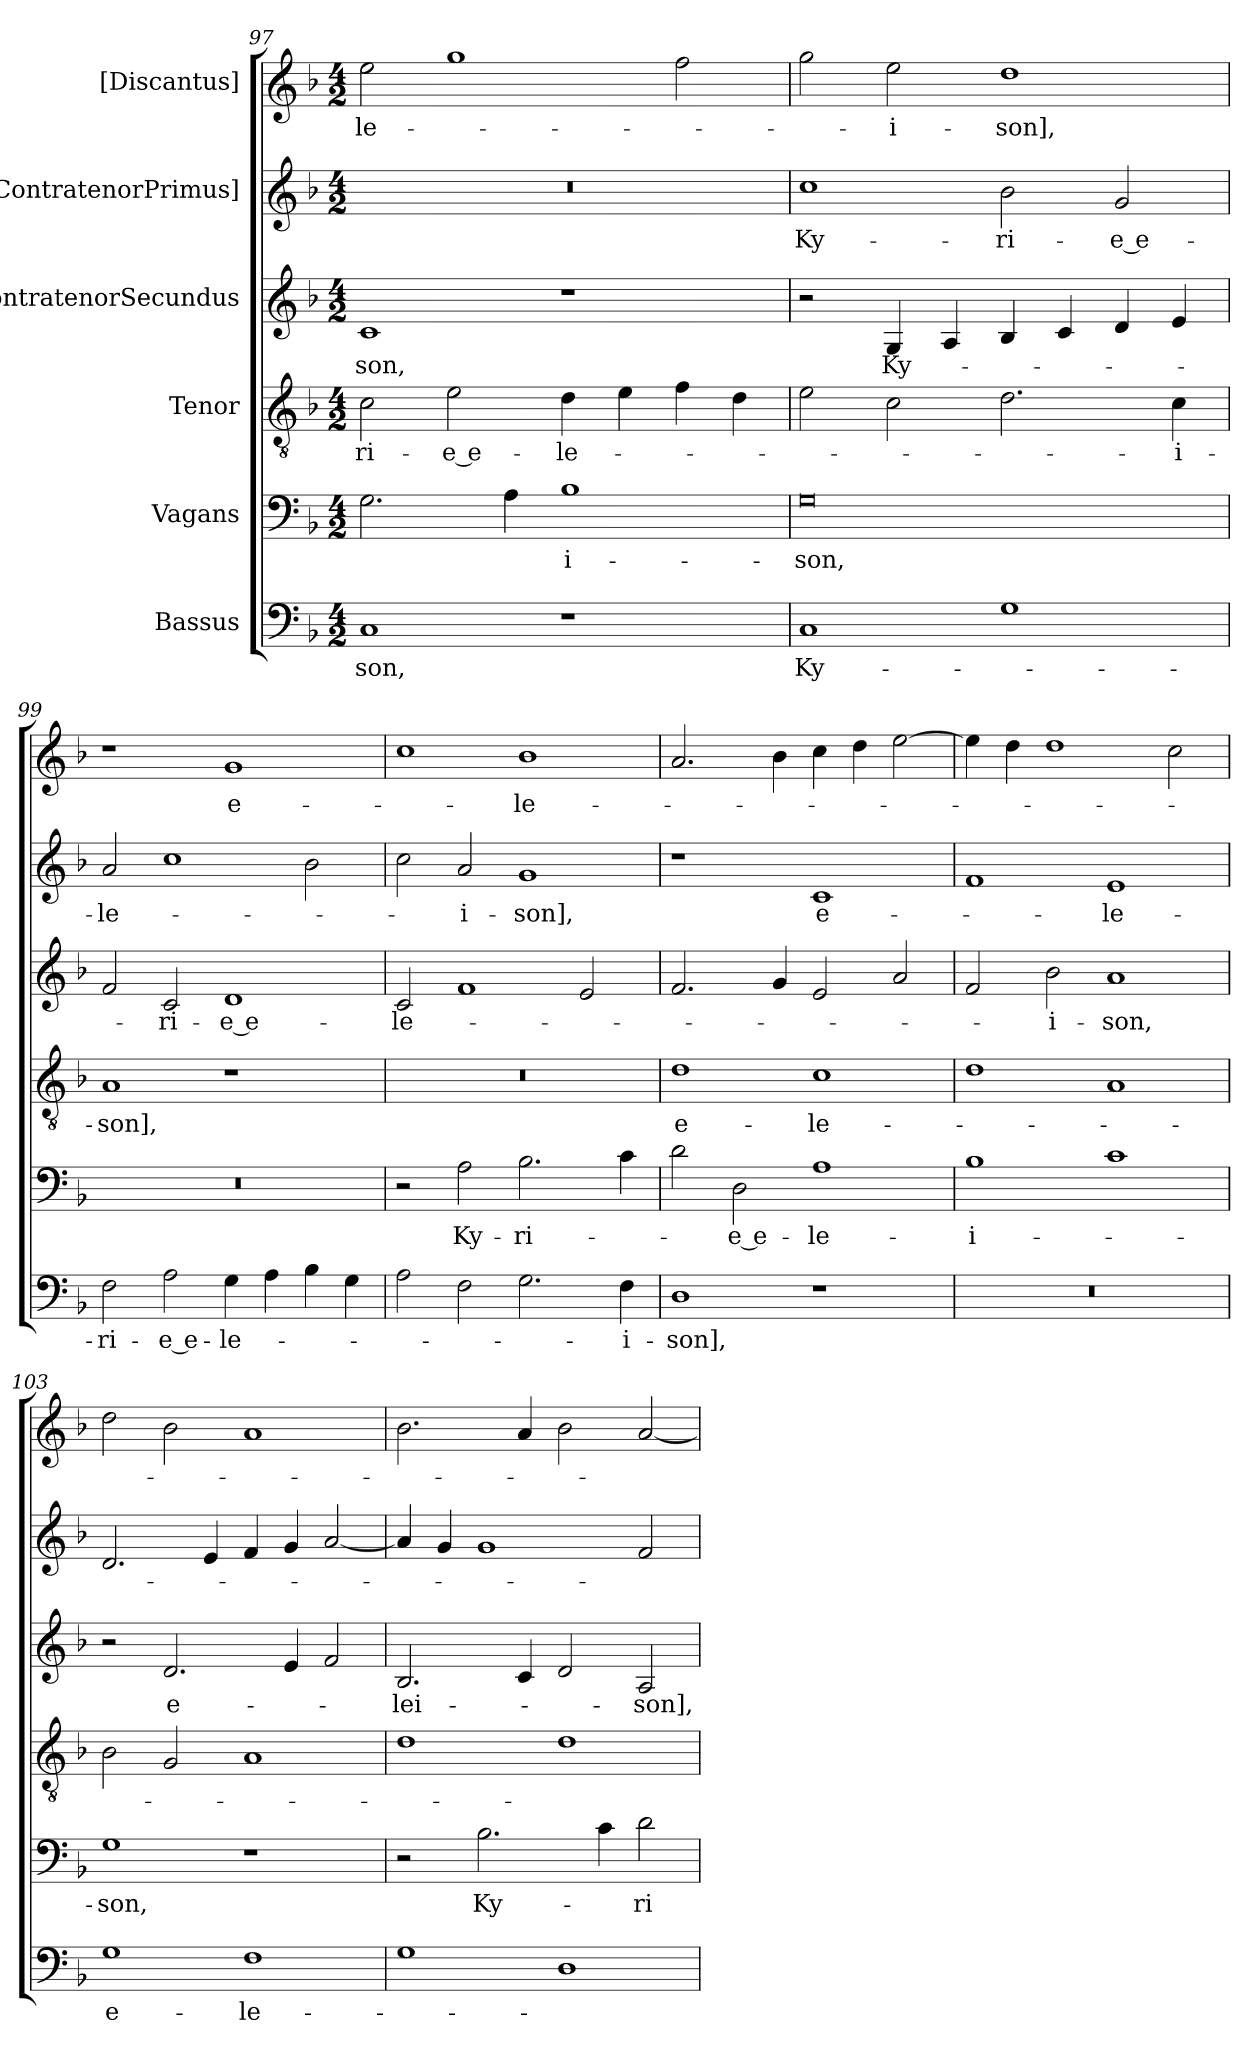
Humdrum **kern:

**kern	**text	**kern	**text	**kern	**text	**kern	**text	**kern	**text	**kern	**text
*part6	*part6	*part5	*part5	*part4	*part4	*part3	*part3	*part2	*part2	*part1	*part1
*staff6	*staff6	*staff5	*staff5	*staff4	*staff4	*staff3	*staff3	*staff2	*staff2	*staff1	*staff1
*I"Bassus	*	*I"Vagans	*	*I"Tenor	*	*I"ContratenorSecundus	*	*I"[ContratenorPrimus]	*	*I"[Discantus]	*
*clefF4	*	*clefF4	*	*clefGv2	*	*clefG2	*	*clefG2	*	*clefG2	*
*k[b-]	*	*k[b-]	*	*k[b-]	*	*k[b-]	*	*k[b-]	*	*k[b-]	*
*M4/2	*	*M4/2	*	*M4/2	*	*M4/2	*	*M4/2	*	*M4/2	*
=97	=97	=97	=97	=97	=97	=97	=97	=97	=97	=97	=97
1C/	-son,	2.G\	.	2c\	-ri-	1c/	-son,	0r	.	2ee\	-le-
.	.	.	.	2e\	-e e-	.	.	.	.	1gg\	.
.	.	4A\	.	.	.	.	.	.	.	.	.
1r	.	1B-\	-i-	4d\	-le-	1r	.	.	.	.	.
.	.	.	.	4e\	.	.	.	.	.	.	.
.	.	.	.	4f\	.	.	.	.	.	2ff\	.
.	.	.	.	4d\	.	.	.	.	.	.	.
=98	=98	=98	=98	=98	=98	=98	=98	=98	=98	=98	=98
1C/	Ky-	0G\	-son,	2e\	.	2r	.	1cc\	Ky-	2gg\	.
.	.	.	.	2c\	.	4G/	Ky-	.	.	2ee\	-i-
.	.	.	.	.	.	4A/	.	.	.	.	.
1G\	.	.	.	2.d\	.	4B-/	.	2b-\	-ri-	1dd\	-son],
.	.	.	.	.	.	4c/	.	.	.	.	.
.	.	.	.	.	.	4d/	.	2g/	-e e-	.	.
.	.	.	.	4c\	-i-	4e/	.	.	.	.	.
=99	=99	=99	=99	=99	=99	=99	=99	=99	=99	=99	=99
2F\	-ri-	0r	.	1A/	-son],	2f/	.	2a/	-le-	1r	.
2A\	-e e-	.	.	.	.	2c/	-ri-	1cc\	.	.	.
4G\	-le-	.	.	1r	.	1d/	-e e-	.	.	1g/	e-
4A\	.	.	.	.	.	.	.	.	.	.	.
4B-\	.	.	.	.	.	.	.	2b-\	.	.	.
4G\	.	.	.	.	.	.	.	.	.	.	.
=100	=100	=100	=100	=100	=100	=100	=100	=100	=100	=100	=100
2A\	.	2r	.	0r	.	2c/	-le-	2cc\	.	1cc\	.
2F\	.	2A\	Ky-	.	.	1f/	.	2a/	-i-	.	.
2.G\	.	2.B-\	-ri-	.	.	.	.	1g/	-son],	1b-\	-le-
.	.	.	.	.	.	2e/	.	.	.	.	.
4F\	-i-	4c\	.	.	.	.	.	.	.	.	.
=101	=101	=101	=101	=101	=101	=101	=101	=101	=101	=101	=101
1D\	-son],	2d\	.	1d\	e-	2.f/	.	1r	.	2.a/	.
.	.	2D\	-e e-	.	.	.	.	.	.	.	.
.	.	.	.	.	.	4g/	.	.	.	4b-\	.
1r	.	1A\	-le-	1c\	-le-	2e/	.	1c/	e-	4cc\	.
.	.	.	.	.	.	.	.	.	.	4dd\	.
.	.	.	.	.	.	2a/	.	.	.	[2ee\	.
=102	=102	=102	=102	=102	=102	=102	=102	=102	=102	=102	=102
0r	.	1B-\	-i-	1d\	.	2f/	.	1f/	.	4ee\]	.
.	.	.	.	.	.	.	.	.	.	4dd\	.
.	.	.	.	.	.	2b-\	-i-	.	.	1dd\	.
.	.	1c\	.	1A/	.	1a/	-son,	1e/	-le-	.	.
.	.	.	.	.	.	.	.	.	.	2cc\	.
=103	=103	=103	=103	=103	=103	=103	=103	=103	=103	=103	=103
1G\	e-	1G\	-son,	2B-\	.	2r	.	2.d/	.	2dd\	.
.	.	.	.	2G/	.	2.d/	e-	.	.	2b-\	.
.	.	.	.	.	.	.	.	4e/	.	.	.
1F\	-le-	1r	.	1A/	.	.	.	4f/	.	1a/	.
.	.	.	.	.	.	4e/	.	4g/	.	.	.
.	.	.	.	.	.	2f/	.	[2a/	.	.	.
=104	=104	=104	=104	=104	=104	=104	=104	=104	=104	=104	=104
1G\	.	2r	.	1d\	.	2.B-/	-lei-	4a/]	.	2.b-\	.
.	.	.	.	.	.	.	.	4g/	.	.	.
.	.	2.B-\	Ky-	.	.	.	.	1g/	.	.	.
.	.	.	.	.	.	4c/	.	.	.	4a/	.
1D\	.	.	.	1d\	.	2d/	.	.	.	2b-\	.
.	.	4c\	.	.	.	.	.	.	.	.	.
.	.	2d\	-ri-	.	.	2A/	-son],	2f/	.	[2a/	.
=	=	=	=	=	=	=	=	=	=	=	=
*-	*-	*-	*-	*-	*-	*-	*-	*-	*-	*-	*-
